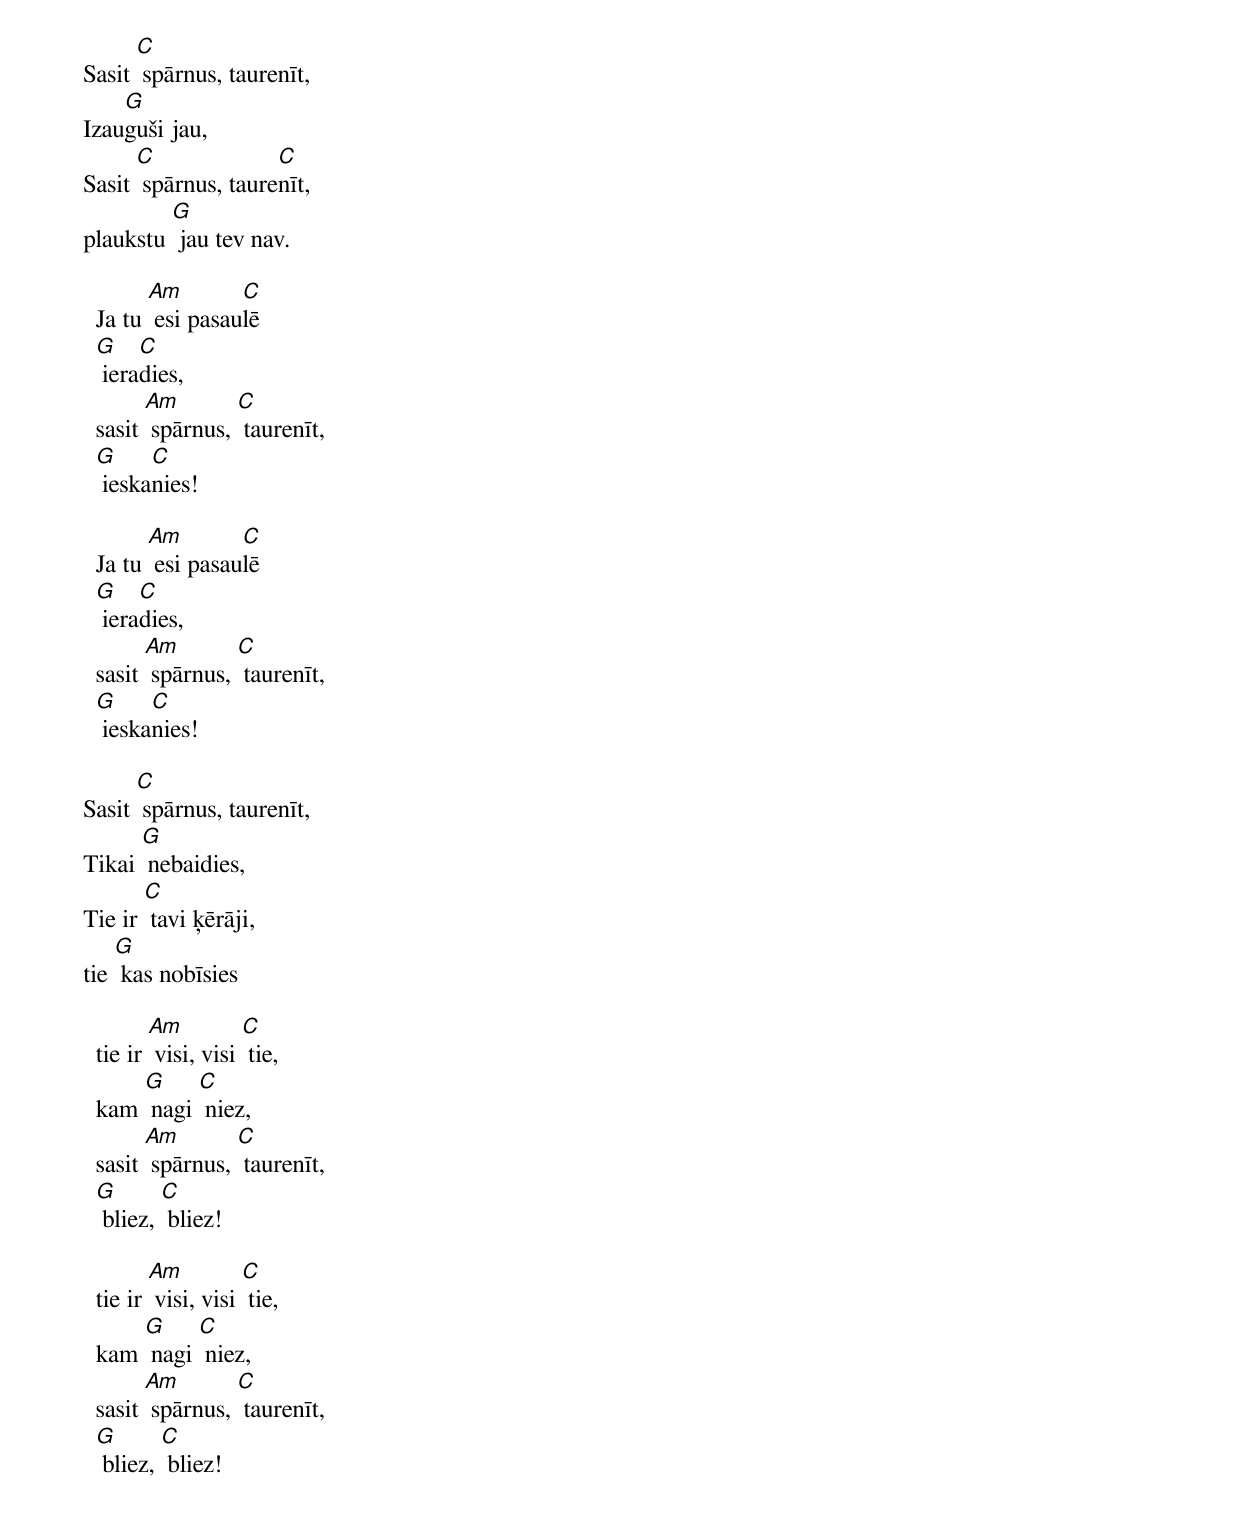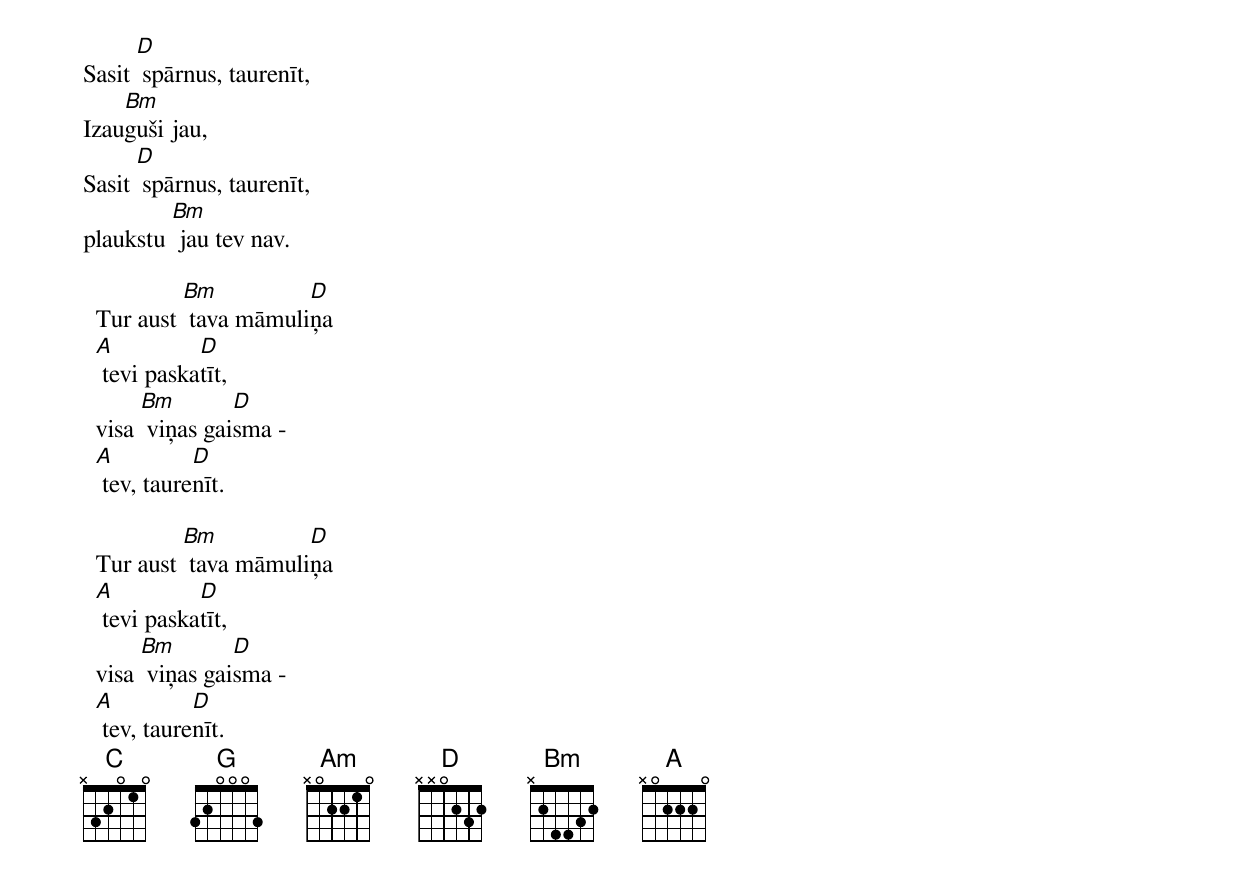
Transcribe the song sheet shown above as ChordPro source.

Sasit [C] spārnus, taurenīt,
Izau[G]guši jau,
Sasit [C] spārnus, taure[C]nīt,
plaukstu [G] jau tev nav.

  Ja tu [Am] esi pasau[C]lē
  [G] iera[C]dies,
  sasit [Am] spārnus, [C] taurenīt,
  [G] ieska[C]nies!

  Ja tu [Am] esi pasau[C]lē
  [G] iera[C]dies,
  sasit [Am] spārnus, [C] taurenīt,
  [G] ieska[C]nies!

Sasit [C] spārnus, taurenīt,
Tikai [G] nebaidies,
Tie ir [C] tavi ķērāji,
tie [G] kas nobīsies

  tie ir [Am] visi, visi [C] tie,
  kam [G] nagi [C] niez,
  sasit [Am] spārnus, [C] taurenīt,
  [G] bliez, [C] bliez!

  tie ir [Am] visi, visi [C] tie,
  kam [G] nagi [C] niez,
  sasit [Am] spārnus, [C] taurenīt,
  [G] bliez, [C] bliez!

Sasit [D] spārnus, taurenīt,
Izau[Bm]guši jau,
Sasit [D] spārnus, taurenīt,
plaukstu [Bm] jau tev nav.

  Tur aust [Bm] tava māmuli[D]ņa
  [A] tevi paska[D]tīt,
  visa [Bm] viņas gai[D]sma -
  [A] tev, taure[D]nīt.

  Tur aust [Bm] tava māmuli[D]ņa
  [A] tevi paska[D]tīt,
  visa [Bm] viņas gai[D]sma -
  [A] tev, taure[D]nīt.
